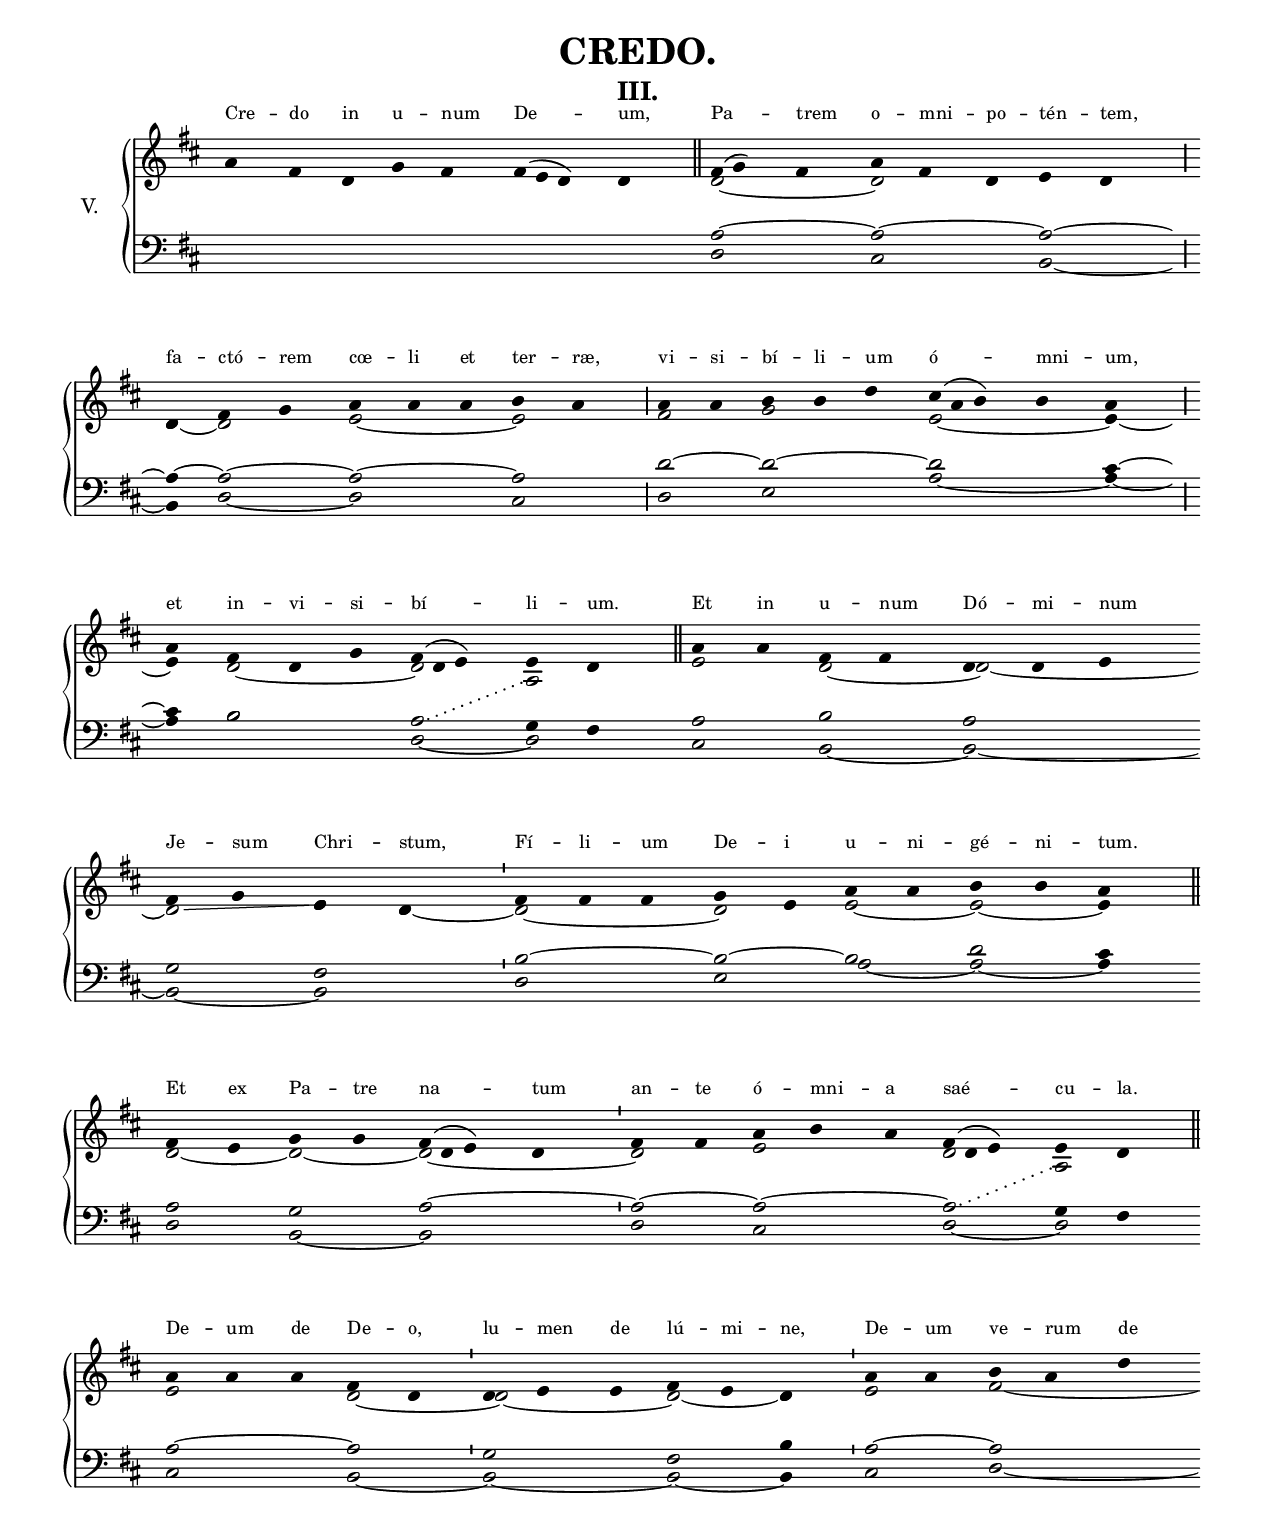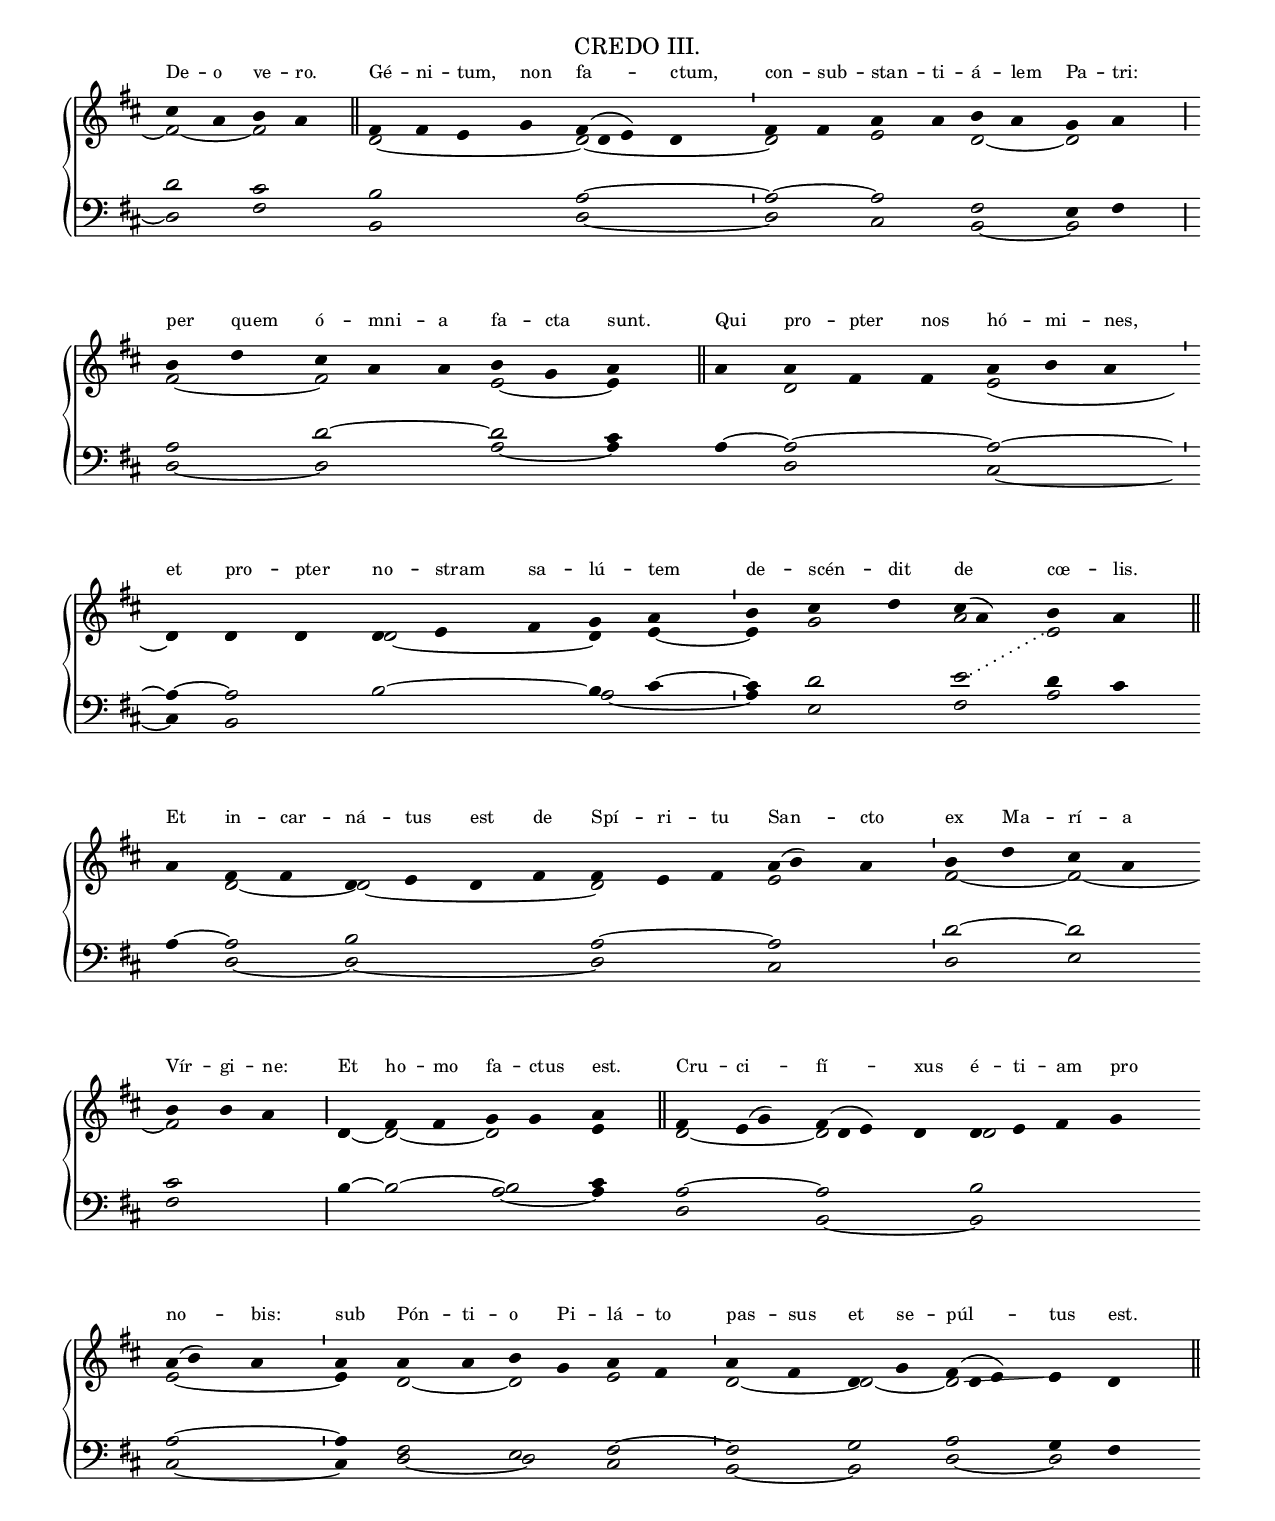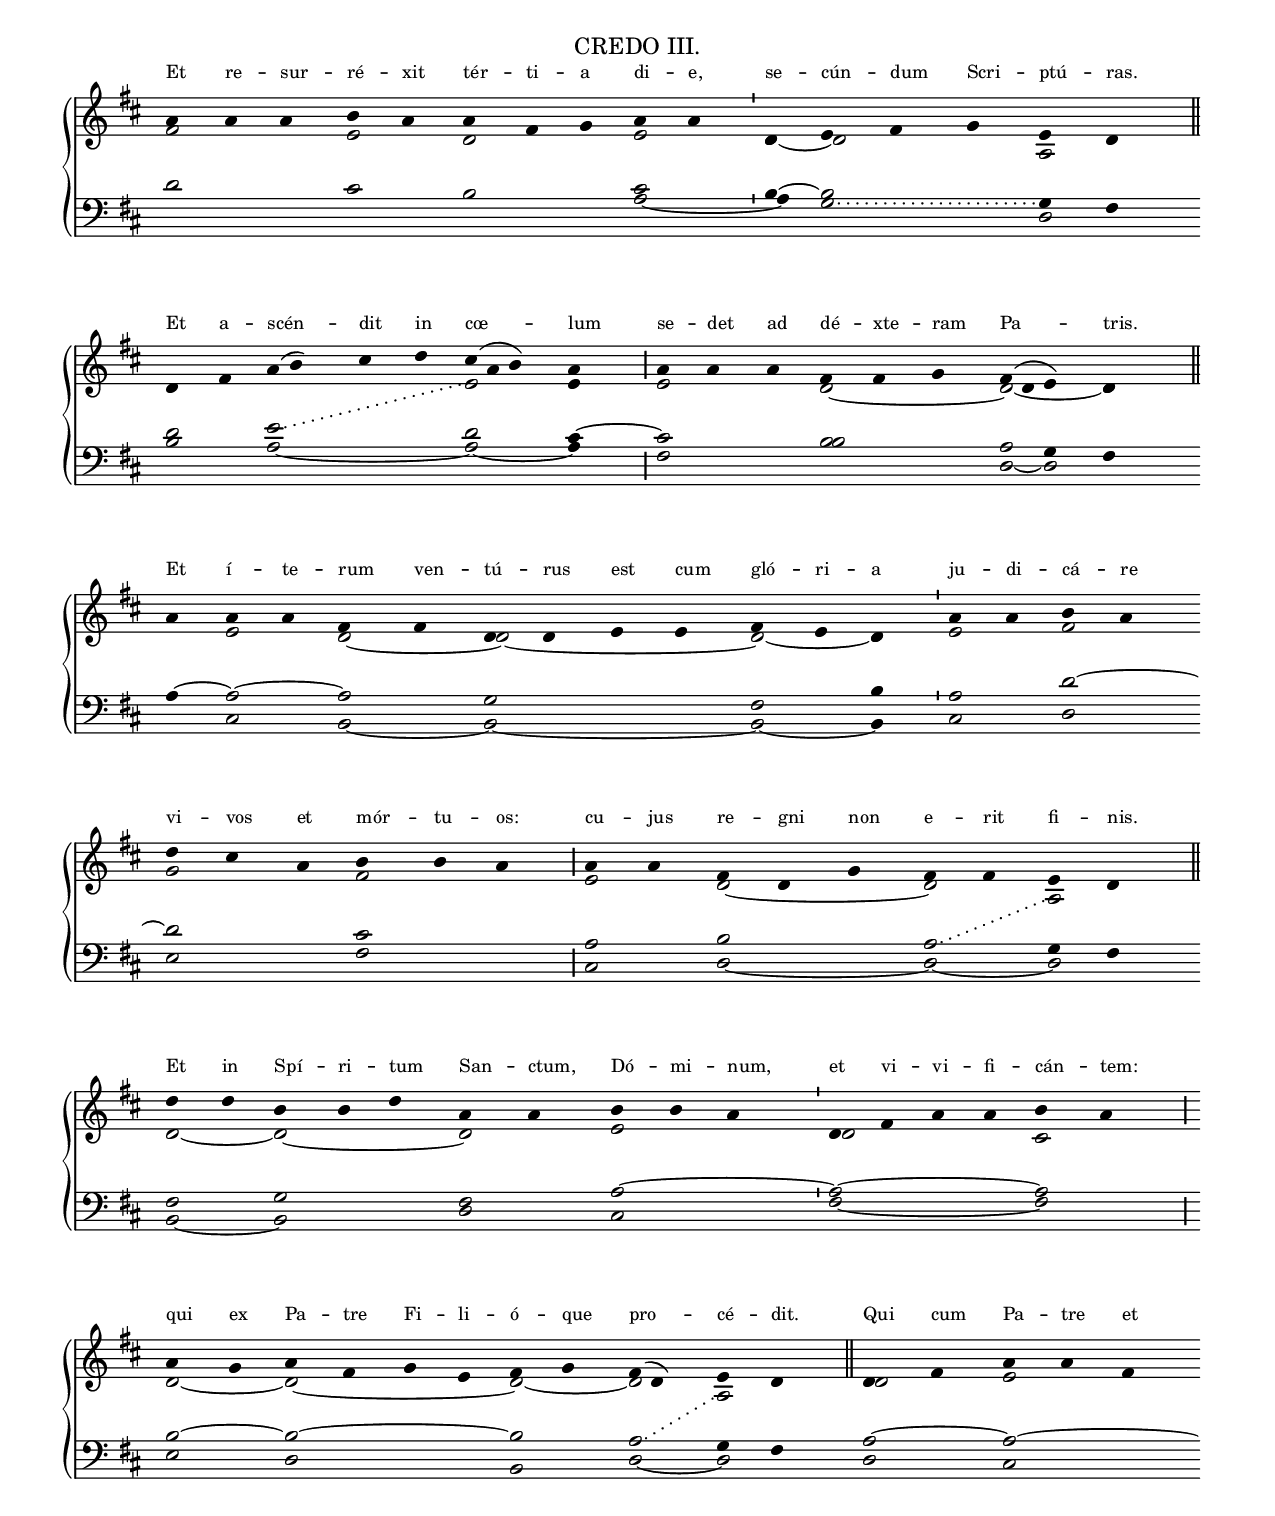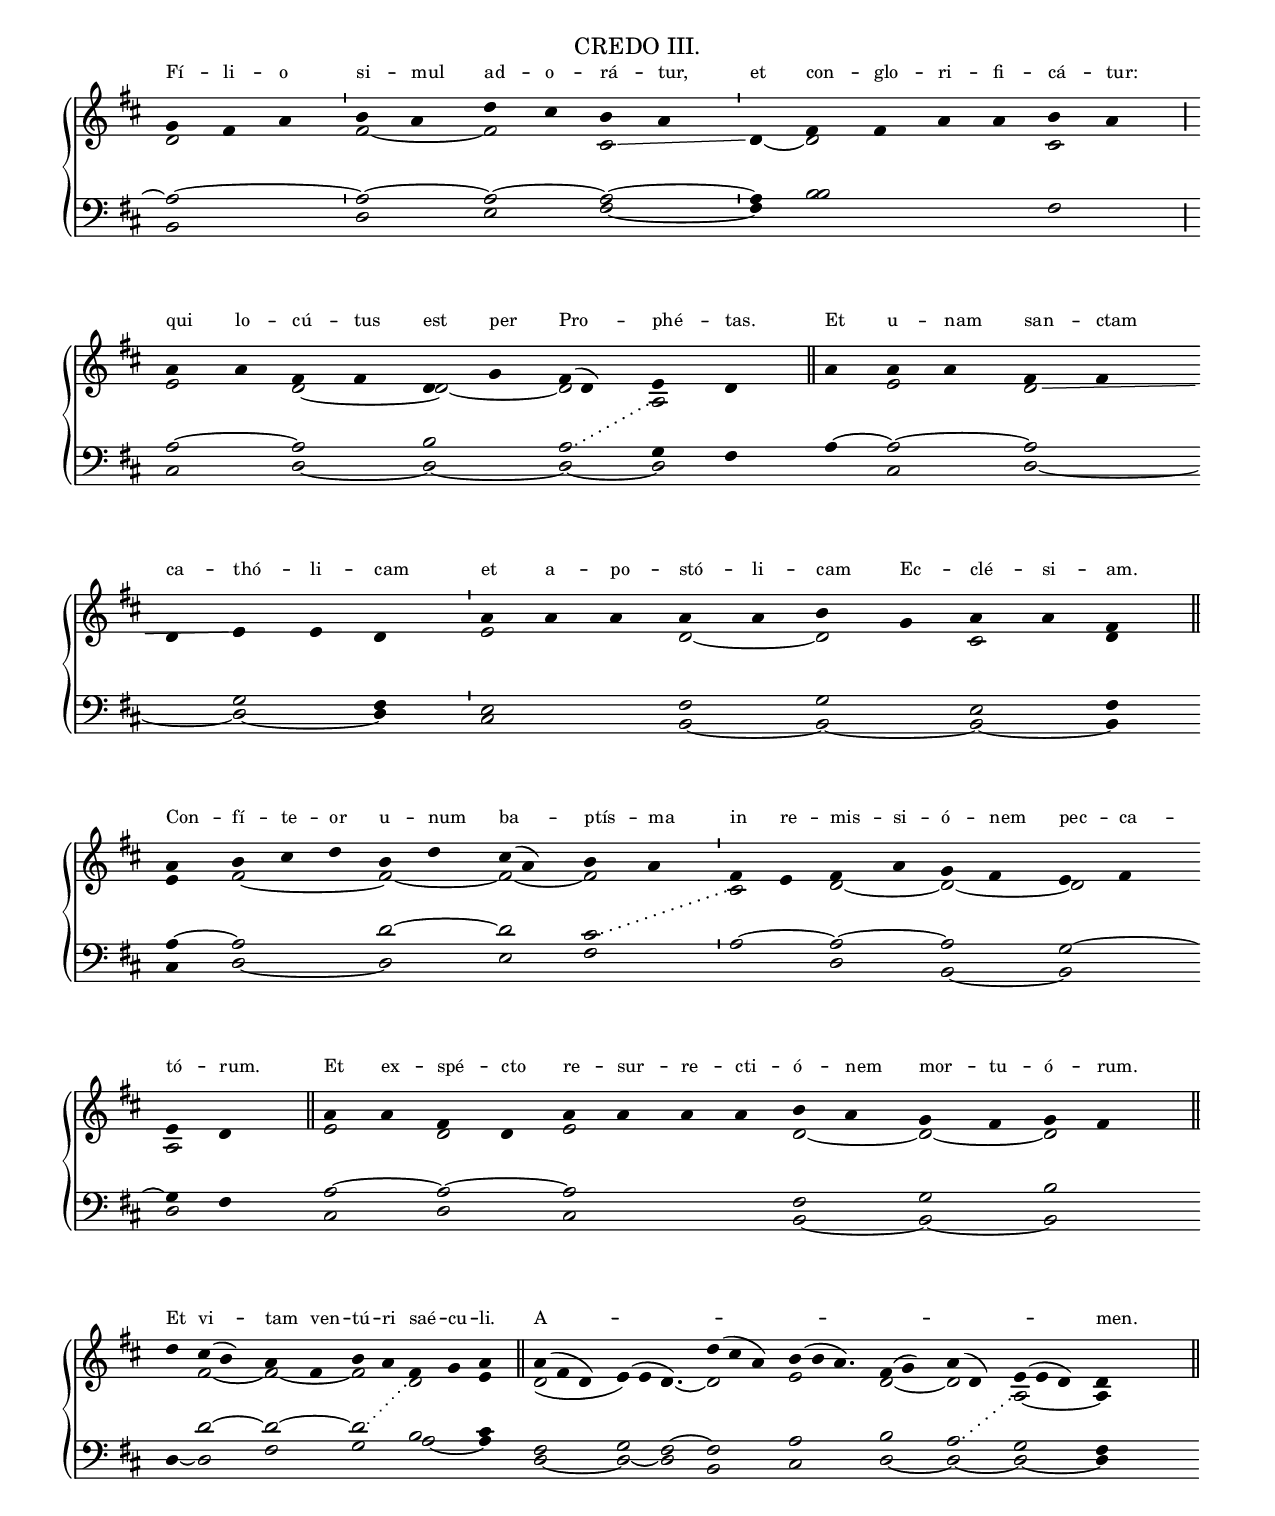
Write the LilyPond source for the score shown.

\version  "2.18.0"
\include "gregorian.ly"
\include "noh2.ily"

global = {
  \key d \major
  \cadenzaOn
}

chantText = \lyricmode {
  %Line 1
  Cre -- do in u -- num De -- um, Pa -- trem o -- mni -- po -- tén -- tem,
  fa -- ctó -- rem cœ -- li et ter -- ræ, vi -- si -- bí -- li -- um ó -- mni -- um,
  et in -- vi -- si -- bí -- li -- um. Et in u -- num Dó -- mi -- num
  Je -- sum Chri -- stum, Fí -- li -- um De -- i u -- ni -- gé -- ni -- tum.
  Et ex Pa -- tre na -- tum an -- te ó -- mni -- a saé -- cu -- la.
  De -- um de De -- o, lu -- men de lú -- mi -- ne, De -- um ve -- rum de
  De -- o ve -- ro. Gé -- ni -- tum, non fa -- ctum, con -- sub -- stan -- ti -- á -- lem Pa -- tri:
  per quem ó -- mni -- a fa -- cta sunt. Qui pro -- pter nos hó -- mi -- nes,
  et pro -- pter no -- stram sa -- lú -- tem de -- scén -- dit de cœ -- lis.
  Et in -- car -- ná -- tus est de Spí -- ri -- tu San -- cto ex Ma -- rí -- a
  Vír -- gi -- ne: Et ho -- mo fa -- ctus est. Cru -- ci -- fí -- xus é -- ti -- am pro
  no -- bis: sub Pón -- ti -- o Pi -- lá -- to pas -- sus et se -- púl -- tus est.
  Et re -- sur -- ré -- xit tér -- ti -- a di -- e, se -- cún -- dum Scri -- ptú -- ras.
  Et a -- scén -- dit in cœ -- lum se -- det ad dé -- xte -- ram Pa -- tris.
  Et í -- te -- rum ven -- tú -- rus est cum gló -- ri -- a ju -- di -- cá -- re
  vi -- vos et mór -- tu -- os: cu -- jus re -- gni non e -- rit fi -- nis.
  Et in Spí -- ri -- tum San -- ctum, Dó -- mi -- num, et vi -- vi -- fi -- cán -- tem:
  qui ex Pa -- tre Fi -- li -- ó -- que pro -- cé -- dit. Qui cum Pa -- tre et
  Fí -- li -- o si -- mul ad -- o -- rá -- tur, et con -- glo -- ri -- fi -- cá -- tur:
  qui lo -- cú -- tus est per Pro -- phé -- tas. Et u -- nam san -- ctam
  ca -- thó -- li -- cam et a -- po -- stó -- li -- cam Ec -- clé -- si -- am.
  Con -- fí -- te -- or u -- num ba -- ptís -- ma in re -- mis -- si -- ó -- nem pec -- ca --
  tó -- rum. Et ex -- spé -- cto re -- sur -- re -- cti -- ó -- nem mor -- tu -- ó -- rum.
  Et vi -- tam ven -- tú -- ri saé -- cu -- li. A -- _ _ _ _ _ _ men.
}

chantMusic = \relative c' {
  %Measure 1
  a'4 fis d g fis fis16( e d4) d \doubleBar

  %2
  fis16( g16*3) fis4 a fis d e d \halfBar \forceBreak
  d4 fis g a a a b a \halfBar
  a a b b d cis16( a b4) b a \halfBar \forceBreak
  a fis d g fis16( d e4) e d \doubleBar

  %3
  a'4 a fis fis d d e \forceBreak
  fis g e d \quarterBar
  fis fis fis g e a a b b a \doubleBar \break

  %4
  fis4 e g g fis16( d e4) d \quarterBar
  fis4 fis a b a fis16( d e4) e d \doubleBar \break

  %5
  a' a a fis d \quarterBar
  d e e fis e d \quarterBar
  a' a b a d \forceBreak
  cis a b a \doubleBar

  %6
  fis fis e g fis16( d e4) d \quarterBar
  fis4 fis a a b a g a \halfBar \forceBreak
  b d cis a a b g a \doubleBar

  %7
  a4 a fis fis a b a \quarterBar \forceBreak
  d,4 d d d e fis g a \quarterBar
  b cis d cis16( a16*3) b4 a \doubleBar \break

  %8
  a4 fis fis d e d fis fis e fis a16( b16*3) a4 \quarterBar
  b d cis a \forceBreak
  b b a \halfBar
  d, fis fis g g a \doubleBar

  %9
  fis4 e16( g16*3) fis16( d e4) d d e fis g \forceBreak
  a16( b16*3) a4 \quarterBar
  a a a b g a fis \quarterBar
  a fis d g fis16( d e4) e d \doubleBar \break

  %10
  a'4 a a b a a fis g a a \quarterBar
  d, e fis g e d \doubleBar \break

  %11
  d4 fis a16( b16*3) cis4 d cis16( a b4) a \halfBar
  a a a fis fis g fis16( d e4) d \doubleBar \break

  %12
  a'4 a a fis fis d d e e fis e d \quarterBar
  a' a b a \forceBreak
  d cis a b b a \halfBar
  a a fis d g fis fis e d \doubleBar \break

  %13
  d'4 d b b d a a b b a \quarterBar
  d, fis a a b a \halfBar \forceBreak
  a g a fis g e fis g fis16( d16*3) e4 d \doubleBar

  %14
  d4 fis a a fis \forceBreak
  g fis a \quarterBar
  b a d cis b a \quarterBar
  d, fis fis a a b a \halfBar \forceBreak
  a a fis fis d g fis16( d16*3) e4 d \doubleBar

  %15
  a'4 a a fis fis \forceBreak
  d e e d \quarterBar
  a' a a a a b g a a fis \doubleBar \break

  %16
  a4 b cis d b d cis16( a16*3) b4 a \quarterBar
  fis e fis a g fis e fis \forceBreak
  e d \doubleBar

  %17
  a'4 a fis d a' a a a b a g fis g fis \doubleBar \break

  %18
  d'4 cis16( b16*3) a4 fis b a fis g a \doubleBar

  %19
  a16(  fis d4) e16( e d4.)
  d'16( cis a4) b16( b a4.)
  fis16( g16*3)
  a16( d,16*3)
  e16( e d4) d \doubleBar
}

altoMusic = \relative c' {
  %1
  s2*3 s2*3/4

  %2
  d2~ d2*3/2 s2
  d4~ d2 e2*3/2~ e2
  fis g2*3/2 e2*5/4~ e4~
  e d2*3/2~ d2*3/4 a2

  %3
  e'2 d~ d2*3/2~ d2 \glissando e4 d~
  d2*3/2~ d2 e~ e~ e4

  %4
  d2~ d~ d2*5/4~
  d2 e2*3/2 d2*3/4 a2

  %5
  e'2*3/2 d2~
  d2*3/2~ d2~ d4
  e2 fis2*3/2~
  fis2~ fis

  %6
  d2*2~ d2*5/4~
  d2 e d~ d
  fis~ fis2*3/2 e2~ e4

  %7
  s4 d2*3/2 e
  (d4) d d d2*3/2~ d4 e~
  e g2 a2*1/2 e2

  %8
  s4 d2~ d2*2~ d2*3/2 e2
  fis~ fis~ fis2*3/2
  d4~ d2~ d e4

  %9
  d2~ d2*5/4 d2*2 e2~
  e4 d2~  d e
  d2~ d~
  d2*3/4 -\tweak Glissando.Y-offset #-0.6 \glissando e4
  s4

  %10
  fis2*3/2 e2 d2*3/2 e2
  d4~ d2*3/2 a2

  %11
  s2*2 s4 e'2*3/4 e4
  e2*3/2 d~ d2*3/4~ d4

  %12
  s4 e2 d~ d2*2~ d2~ d4
  e2 fis
  g2*3/2 fis
  e2 d2*3/2~ d2 a

  %13
  d2~ d2*3/2~ d2 e2*3/2
  d2*2 cis2
  d~ d2*2~ d2~ d2*1/2 a2

  %14
  d2 e2*3/2 d
  fis2~ fis cis \glissando
  d4~ d2*2 cis2
  e d~ d~ d2*1/2 a2

  %15
  s4 e'2
  \allowVoiceLineBreak d
  -\tweak Glissando.Y-offset #-1.0 \glissando s4 e4 s2
  e2*3/2 d2~ d cis d4

  %16
  e4 fis2*3/2~ fis2~ fis2*1/2~ fis2
  cis d~ d~ d a

  %17
  e'2 d e2*2 d2~ d~ d

  %18
  s4 fis2*1/2~ fis2~ fis d e4

  %19
  d2*3/4( e8) d4.~
  d2*3/4 e2
  d2*1/2~ d a2*3/4~ a4
}

tenorMusic = \relative c' {
  %1
  s2*3 s2*3/4

  %2
  a2~ a2*3/2~ a2~ \halfBar
  a4~ a2~ a2*3/2~ a2 \halfBar
  d~ d2*3/2~ d2*5/4 cis4~ \halfBar
  cis b2*3/2 a2*3/4 g4 fis

  %3
  a2 b a2*3/2 g2 fis \quarterBar
  b2*3/2~ b2~ b d cis4

  %4
  a2 g a2*5/4~ \quarterBar
  a2~ a2*3/2~ a2*3/4 g4 fis4

  %5
  a2*3/2~ a2 \quarterBar
  g2*3/2 fis2 b4 \quarterBar
  a2~ a2*3/2 d2 cis

  %6
  b2*2 a2*5/4~ \quarterBar
  a2~ a fis e4 fis \halfBar
  a2 d2*3/2~ d2 cis4

  %7
  a4~ a2*3/2~ a~ \quarterBar
  a4~ a2 b2*3/2~ b4 cis~ \quarterBar
  cis d2 e2*1/2 d4 cis

  %8
  a4~ a2 b2*2 a2*3/2~ a2 \quarterBar
  d~ d cis2*3/2 \halfBar
  b4~ b2~ \shiftRightB b cis4

  %9
  a2~ a2*5/4 b2*2 a2~ \quarterBar
  a4 fis2 e fis~ \quarterBar
  fis g a2*3/4 g4 fis

  %10
  d'2*3/2 cis2 b2*3/2 cis2 \quarterBar
  b4~ b2*3/2 g4 fis

  %11
  d'2 e2*3/2 d2*3/4 cis4~ \halfBar
  cis2*3/2 b a2*1/4 g4 fis

  %12
  a4~ a2~ a g2*2 fis2 b4 \quarterBar
  a2 d~ d2*3/2 cis \halfBar
  a2 b2*3/2 a2 g4 fis

  %13
  fis2 g2*3/2 fis2 a2*3/2~ \quarterBar
  a2*2~ a2 \halfBar
  b~ b2*2~ b2 a2*1/2 g4 fis

  %14
  a2~ a2*3/2~ a~ \quarterBar
  a2~ a~ a~ \quarterBar
  a4 b2*2 fis2 \halfBar
  a~ a b a2*1/2 g4 fis

  %15
  a4~ a2~ a s4 g2 fis4 \quarterBar
  e2*3/2 fis2 g e fis4

  %16
  a4~ a2*3/2 d2~ d2*1/2 cis2 \quarterBar
  a~ a~ a g~ g4 fis

  %17
  a2~ a~ a2*2 fis2 g b

  %18
  s4 d2*1/2~ d2~ d b cis4

  %19
  fis,2*3/4 g2*1/4 fis2*3/4~
  fis2*3/4 a2
  b2*1/2 a g2*3/4 fis4
}

bassMusic = \relative c {
  %1
  s2*3 s2*3/4

  %2
  d2 cis2*3/2 b2~
  b4 d2~ d2*3/2 cis2
  d e2*3/2 a2*5/4~ a4~
  a b2*3/2 d,2*3/4~ d2

  %3
  cis2 b~ b2*3/2~ b2~ b
  d2*3/2 e2 a~ a~ a4

  %4
  d,2 b~ b2*5/4
  d2 cis2*3/2 d2*3/4~ d2

  %5
  cis2*3/2 b2~
  b2*3/2~ b2~ b4
  cis2 d2*3/2~
  d2 fis

  %6
  b,2*2 d2*5/4~
  d2 cis b~ b
  d~ d2*3/2 a'2~ a4

  %7
  s4 d,2*3/2 cis~
  cis4 b2 s2*3/2 a'2~
  a4 e2 fis2*1/2 a2

  %8
  s4 d,2~ d2*2~ d2*3/2 cis2
  d e
  fis2*3/2
  s2 s4 a2~ a4

  %9
  d,2 b2*5/4~ b2*2 cis2~
  cis4 d2~ d cis
  b~ b d2*3/4~ d2

  %10
  s2*4 a'2~
  a4 g2*3/2 d2

  %11
  b'2 a2*3/2~ a2*3/4~ a4
  fis2*3/2 \shiftRight b d,2*1/4~ d2

  %12
  s4 cis2 b~ b2*2~ b2~ b4
  cis2 d
  e2*3/2 fis
  cis2 d2*3/2~ d2~ d

  %13
  b2~ b2*3/2 d2 cis2*3/2
  fis2*2~ fis2
  e d2*2 b2 d2*1/2~ d2

  %14
  d2 cis2*3/2 b
  d2 e fis~
  fis4 \shiftRight b2*2 s2
  cis,2 d~ d~ d2*1/2~ d2

  %15
  s4 cis2 d~  \set tieWaitForNote = ##t
  s4~ d2~ d4 \unset tieWaitForNote
  cis2*3/2 b2~ b~ b~ b4

  %16
  cis4 d2*3/2~ d2 e2*1/2 fis2
  s d b~ b d

  %17
  cis2 d cis2*2 b2~ b~ b

  %18
  d4~ d2*1/2 fis2 g a~ a4

  %19
  d,2*3/4~ d2*1/4~ d2*3/4
  b2*3/4 cis2
  d2*1/2~ d~ d2*3/4~ d4
}

voiceLines = \relative c' {
  \voiceLineStyle

  %1-2
  s2*17 s4
  \voiceLine "down" "up" a2*3/4 a2

  %3-4
  s2*16 s8
  \voiceLine "down" "up" a2*3/4 a2

  %5-7
  s2*30 s8
  \voiceLine "down" "up" e'2*1/2 e2

  %8-10
  s2*30 s4
  \voiceLine "down" "down" g,2*3/2 g4
  s4

  %11
  s2
  \voiceLine "down" "up" e'2*3/2 e2*3/4
  s2*4 s8

  %12
  s2*14
  \voiceLine "down" "up" a,2 a2

  %13
  s2*12
  \voiceLine "down" "up" a2*1/2 a2

  %14
  s2*13 s4
  \voiceLine "down" "up" a2*1/2 a2

  %15-16
  s2*13
  \voiceLine "down" "up" cis2 cis2
  s2*4 s4

  %17-18
  s2*8 s4
  \voiceLine "down" "up" d2 d2
  s4

  %19
  s2*4
  \voiceLine "down" "up" a2*1/2 a2*3/4
}

\paper {
  oddHeaderMarkup = \markup \fill-line {
    \line {}
    \center-column {
      \on-the-fly #first-page     " "
      \on-the-fly #not-first-page "CREDO III."
    }
    \line { \on-the-fly #print-page-number-check-first \fromproperty #'page:page-number-string }
  }
  evenHeaderMarkup = \markup \fill-line {
    \line { \on-the-fly #print-page-number-check-first \fromproperty #'page:page-number-string }
    \center-column { "CREDO III." }
    \line {}
  }
}

\header {
  title = "CREDO."
  subtitle = "III."
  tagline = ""
}

\score {
  <<
    \new Lyrics
  \new GrandStaff <<
    \set GrandStaff.instrumentName = "V."

    \new Staff = up <<
      \new Voice = "chant" {
        \voiceOne \global \chantMusic
      }
      \new Voice {
        \voiceTwo \global \altoMusic
      }
    >>

    \new Staff = down <<
      \clef bass
      \new Voice {
        \voiceOne \global \tenorMusic
      }
      \new Voice {
        \voiceTwo \global \bassMusic
      }
      \new Voice {
        \voiceThree \global \voiceLines
      }
    >>

  >>
    \context Lyrics {
      \lyricsto chant \chantText
    }
  >>
}
